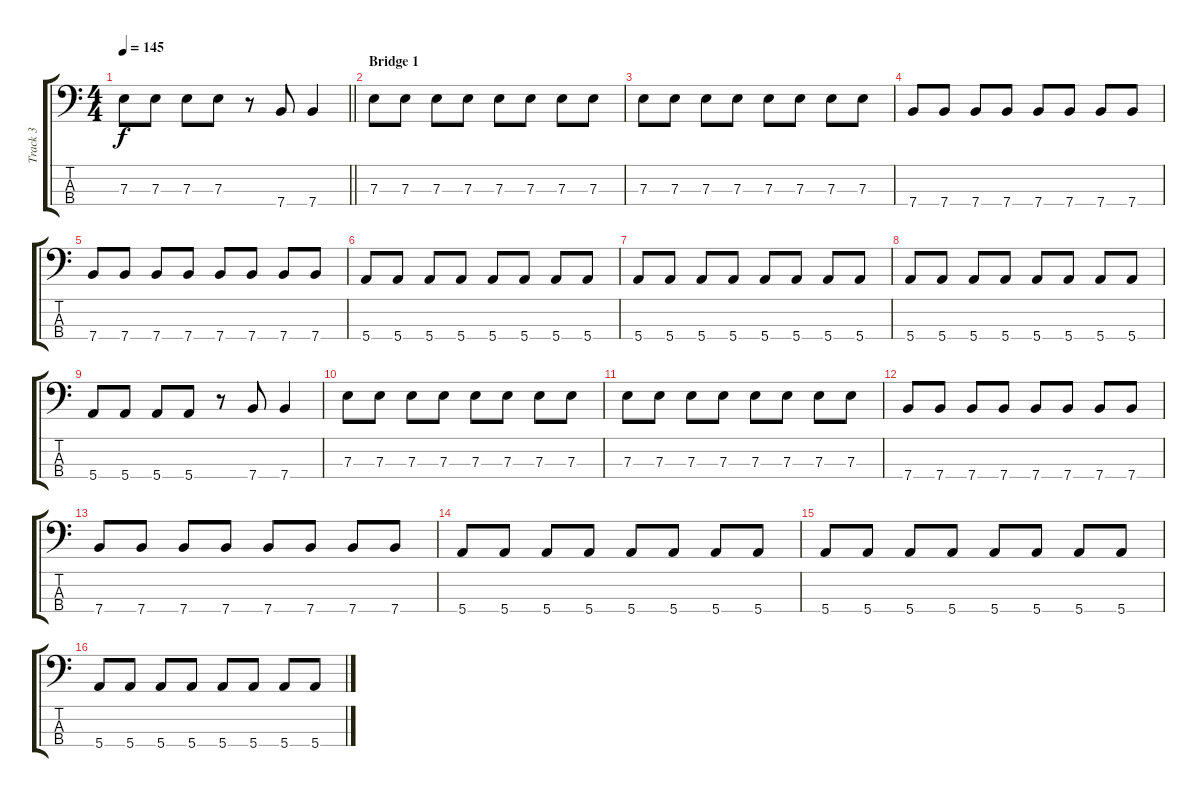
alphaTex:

\track ("Track 3" "Track 3") {instrument electricbasspick}
\staff {score tabs}
\tuning (G2 D2 A1 E1) {hide}
\ts (4 4)
\tempo 145
\clef f4
\barLineRight lightlight
\ks c
7.3.8{dy f} 7.3.8 7.3.8 7.3.8 r.8 7.4.8 7.4.4 |
\section ("" "Bridge 1")
7.3.8 7.3.8 7.3.8 7.3.8 7.3.8 7.3.8 7.3.8 7.3.8 |
7.3.8 7.3.8 7.3.8 7.3.8 7.3.8 7.3.8 7.3.8 7.3.8 |
7.4.8 7.4.8 7.4.8 7.4.8 7.4.8 7.4.8 7.4.8 7.4.8 |
7.4.8 7.4.8 7.4.8 7.4.8 7.4.8 7.4.8 7.4.8 7.4.8 |
5.4.8 5.4.8 5.4.8 5.4.8 5.4.8 5.4.8 5.4.8 5.4.8 |
5.4.8 5.4.8 5.4.8 5.4.8 5.4.8 5.4.8 5.4.8 5.4.8 |
5.4.8 5.4.8 5.4.8 5.4.8 5.4.8 5.4.8 5.4.8 5.4.8 |
5.4.8 5.4.8 5.4.8 5.4.8 r.8 7.4.8 7.4.4 |
7.3.8 7.3.8 7.3.8 7.3.8 7.3.8 7.3.8 7.3.8 7.3.8 |
7.3.8 7.3.8 7.3.8 7.3.8 7.3.8 7.3.8 7.3.8 7.3.8 |
7.4.8 7.4.8 7.4.8 7.4.8 7.4.8 7.4.8 7.4.8 7.4.8 |
7.4.8 7.4.8 7.4.8 7.4.8 7.4.8 7.4.8 7.4.8 7.4.8 |
5.4.8 5.4.8 5.4.8 5.4.8 5.4.8 5.4.8 5.4.8 5.4.8 |
5.4.8 5.4.8 5.4.8 5.4.8 5.4.8 5.4.8 5.4.8 5.4.8 |
5.4.8 5.4.8 5.4.8 5.4.8 5.4.8 5.4.8 5.4.8 5.4.8
